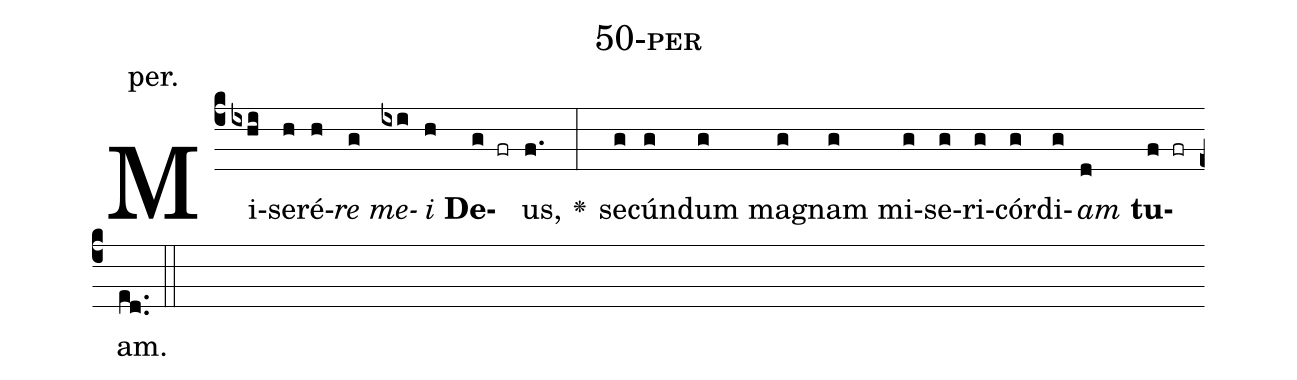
name: 50-per;
annotation: per.;
%%
(c4)Mi(ixhi)se(h)ré(h)<i>re</i>(g) <i>me</i>(ixi)<i>i</i>(h) <b>De</b>(g fr)us,(f.) <v>\greheightstar</v>(:) se(g)cún(g)dum(g) ma(g)gnam(g) mi(g)se(g)ri(g)cór(g)di(g)<i>am</i>(d) <b>tu</b>(f fr)am.(ed..) (::)


%E(g) u(g) o(g) u(d) a(f) e.(ed..) (::)
